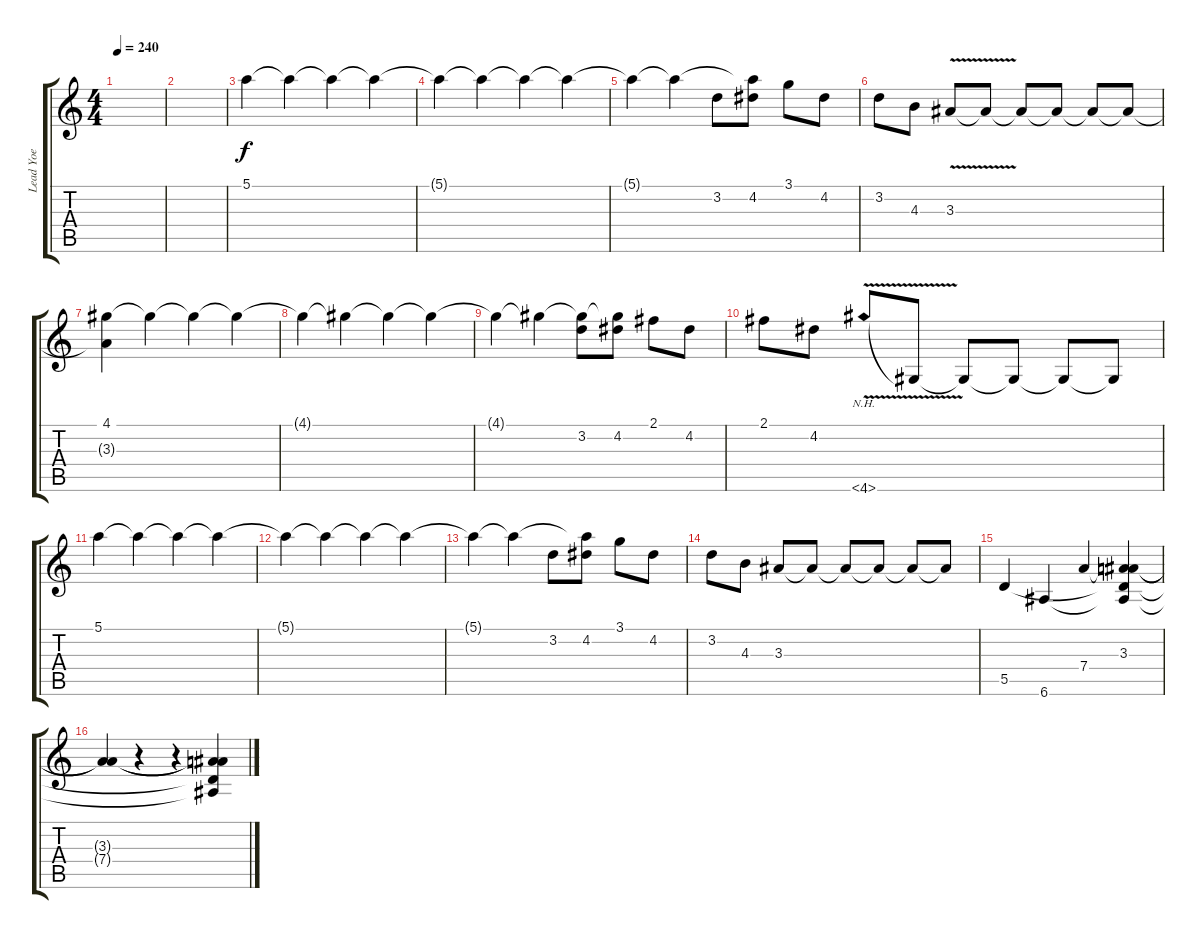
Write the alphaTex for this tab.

\track ("Lead Yoe" "Lead Yoe") {instrument overdrivenguitar}
\staff {score tabs}
\tuning (E4 B3 G3 D3 A2 E2) {hide}
\ts (4 4)
\tempo 240
\clef g2
\ks c
|
|
5.1.4 5.1{t}.4 5.1{t}.4 5.1{t}.4 |
5.1{t}.4 5.1{t}.4 5.1{t}.4 5.1{t}.4 |
5.1{t}.4 5.1{t}.4 3.2.8 (5.1{t} 4.2).8 3.1.8 4.2.8 |
3.2.8 4.3.8 3.3{v}.8 3.3{t}.8 3.3{t}.8 3.3{t}.8 3.3{t}.8 3.3{t}.8 |
(4.1 3.3{t}).4 4.1{t}.4 4.1{t}.4 4.1{t}.4 |
4.1{t}.4 4.1{t}.4 4.1{t}.4 4.1{t}.4 |
4.1{t}.4 4.1{t}.4 (4.1{t} 3.2).8 (4.1{t} 4.2).8 2.1.8 4.2.8 |
2.1.8 4.2.8 4.6{nh v}.8 4.6{t}.8 4.6{t}.8 4.6{t}.8 4.6{t}.8 4.6{t}.8 |
5.1.4 5.1{t}.4 5.1{t}.4 5.1{t}.4 |
5.1{t}.4 5.1{t}.4 5.1{t}.4 5.1{t}.4 |
5.1{t}.4 5.1{t}.4 3.2.8 (5.1{t} 4.2).8 3.1.8 4.2.8 |
3.2.8 4.3.8 3.3.8 3.3{t}.8 3.3{t}.8 3.3{t}.8 3.3{t}.8 3.3{t}.8 |
5.5.4 6.6.4 7.4.4 (3.3 7.4{t} 5.5{t} 6.6{t}).4 |
(3.3{t} 7.4{t}).4 r.4 r.4 (3.3{t} 7.4{t} 5.5{t} 6.6{t}).4
